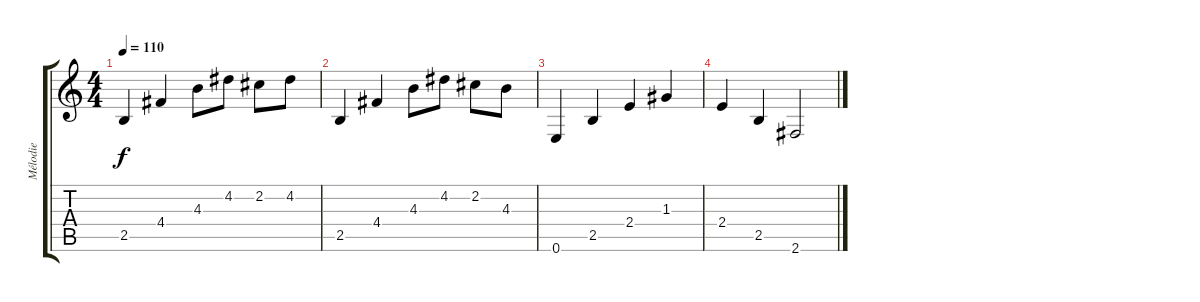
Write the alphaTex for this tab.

\track ("Mélodie" "Mélodie") {instrument electricguitarmuted}
\staff {score tabs}
\tuning (E4 B3 G3 D3 A2 E2) {hide}
\ts (4 4)
\tempo 110
\clef g2
\ks c
2.5.4{dy f} 4.4.4 4.3.8 4.2.8 2.2.8 4.2.8 |
2.5.4 4.4.4 4.3.8 4.2.8 2.2.8 4.3.8 |
0.6.4 2.5.4 2.4.4 1.3.4 |
2.4.4 2.5.4 2.6.2
